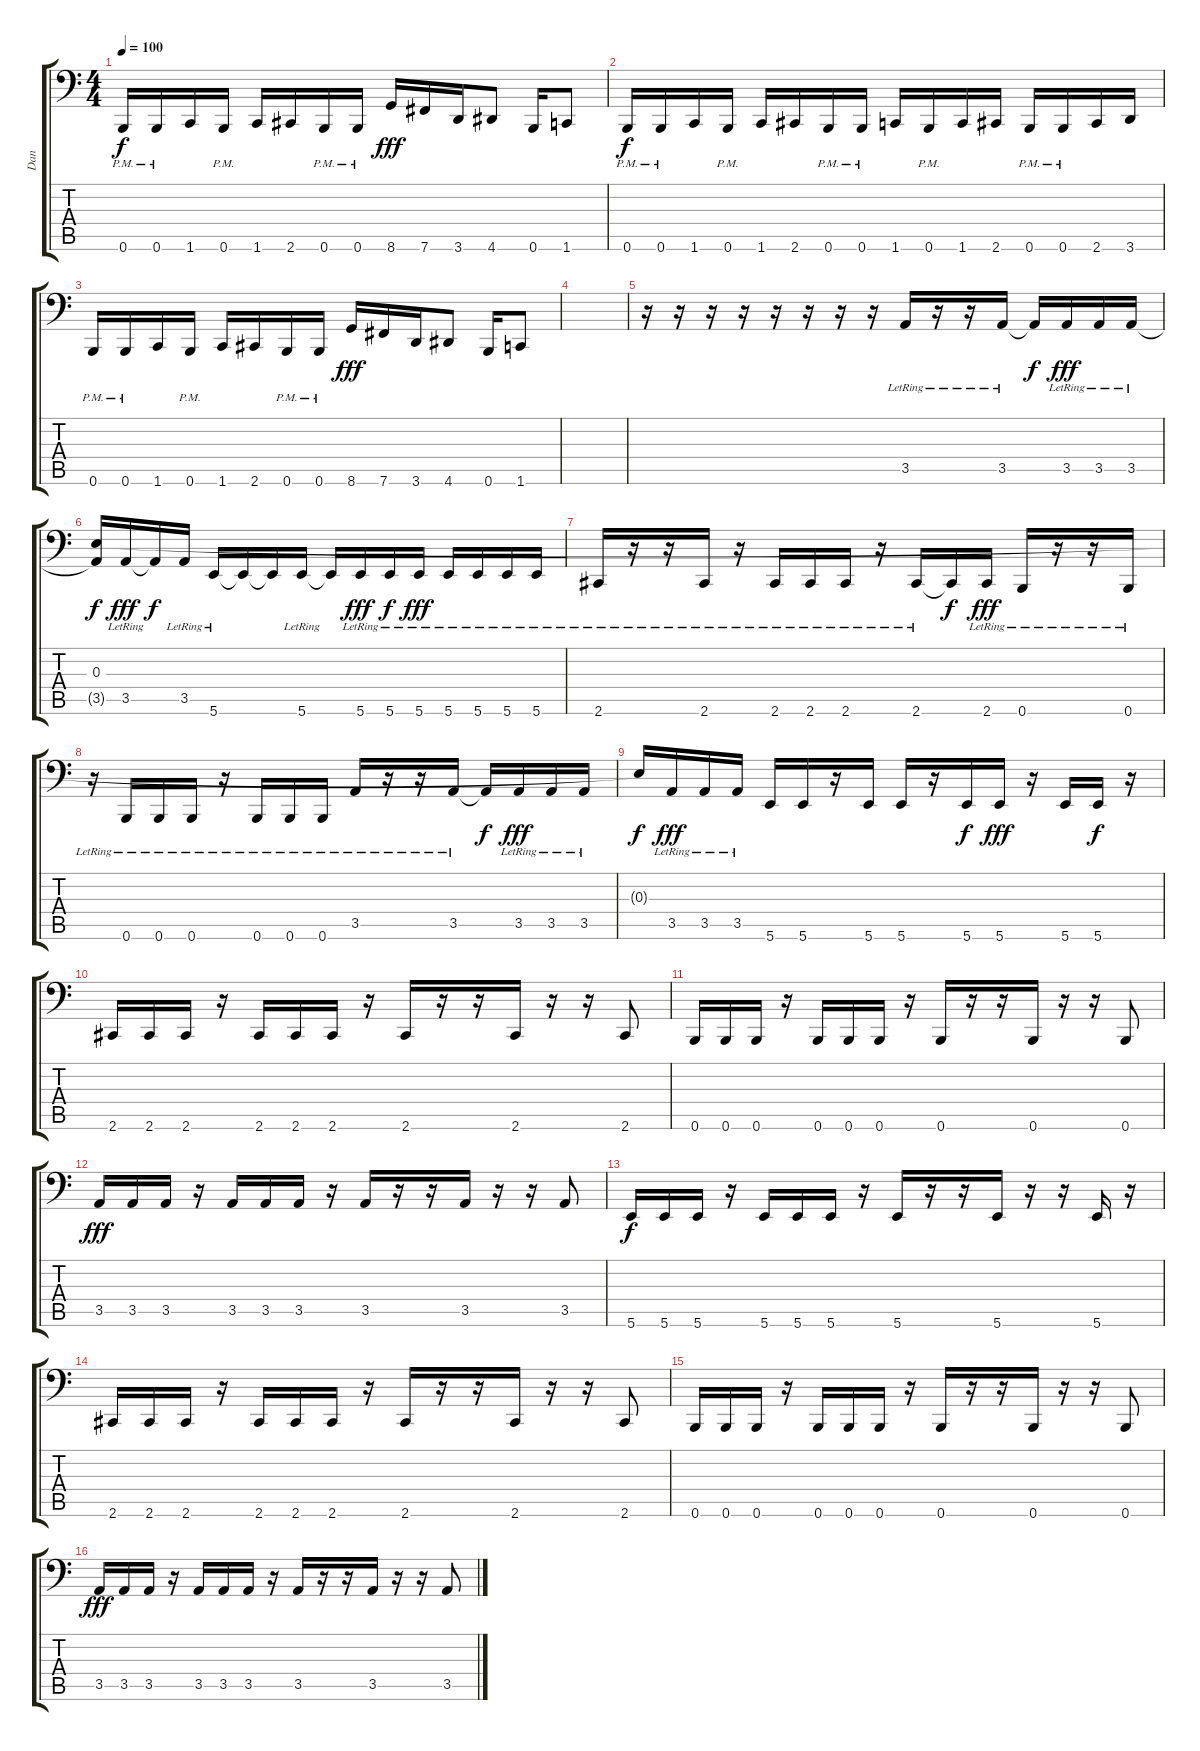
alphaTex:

\track ("Dan" "Dan") {instrument slapbass1}
\staff {score tabs}
\tuning (Db3 Ab2 E2 B1 Gb1 B0) {hide}
\ts (4 4)
\tempo 100
\clef f4
\ks c
0.6{pm}.16{dy f} 0.6{pm}.16 1.6.16 0.6{pm}.16 1.6.16 2.6.16 0.6{pm}.16 0.6{pm}.16 8.6.16{dy fff} 7.6.16 3.6.16 4.6.8 0.6.16 1.6.8 |
0.6{pm}.16{dy f} 0.6{pm}.16 1.6.16 0.6{pm}.16 1.6.16 2.6.16 0.6{pm}.16 0.6{pm}.16 1.6.16 0.6{pm}.16 1.6.16 2.6.16 0.6{pm}.16 0.6{pm}.16 2.6.16 3.6.16 |
0.6{pm}.16 0.6{pm}.16 1.6.16 0.6{pm}.16 1.6.16 2.6.16 0.6{pm}.16 0.6{pm}.16 8.6.16{dy fff} 7.6.16 3.6.16 4.6.8 0.6.16 1.6.8 |
|
r.16 r.16 r.16 r.16 r.16 r.16 r.16 r.16 3.5{lr}.16 r.16 r.16 3.5{lr}.16 3.5{t}.16{dy f} 3.5{lr}.16{dy fff} 3.5{lr}.16 3.5{lr}.16 |
(0.3 3.5{t}).16{dy f} 3.5{lr}.16{dy fff} 3.5{t}.16{dy f} 3.5{lr}.16 5.6{lr}.16 5.6{t}.16 5.6{t}.16 5.6{lr}.16 5.6{t}.16 5.6{lr}.16{dy fff} 5.6{lr}.16{dy f} 5.6{lr}.16{dy fff} 5.6{lr}.16 5.6{lr}.16 5.6{lr}.16 5.6{lr}.16 |
2.6{lr}.16 r.16 r.16 2.6{lr}.16 r.16 2.6{lr}.16 2.6{lr}.16 2.6{lr}.16 r.16 2.6{lr}.16 2.6{t}.16{dy f} 2.6{lr}.16{dy fff} 0.6{lr}.16 r.16 r.16 0.6{lr}.16 |
r.16 0.6{lr}.16 0.6{lr}.16 0.6{lr}.16 r.16 0.6{lr}.16 0.6{lr}.16 0.6{lr}.16 3.5{lr}.16 r.16 r.16 3.5{lr}.16 3.5{t}.16{dy f} 3.5{lr}.16{dy fff} 3.5{lr}.16 3.5{lr}.16 |
0.3{t}.16{dy f} 3.5{lr}.16{dy fff} 3.5{lr}.16 3.5{lr}.16 5.6.16 5.6.16 r.16 5.6.16 5.6.16 r.16 5.6.16{dy f} 5.6.16{dy fff} r.16 5.6.16 5.6.16{dy f} r.16 |
2.6.16 2.6.16 2.6.16 r.16 2.6.16 2.6.16 2.6.16 r.16 2.6.16 r.16 r.16 2.6.16 r.16 r.16 2.6.8 |
0.6.16 0.6.16 0.6.16 r.16 0.6.16 0.6.16 0.6.16 r.16 0.6.16 r.16 r.16 0.6.16 r.16 r.16 0.6.8 |
3.5.16{dy fff} 3.5.16 3.5.16 r.16 3.5.16 3.5.16 3.5.16 r.16 3.5.16 r.16 r.16 3.5.16 r.16 r.16 3.5.8 |
5.6.16{dy f} 5.6.16 5.6.16 r.16 5.6.16 5.6.16 5.6.16 r.16 5.6.16 r.16 r.16 5.6.16 r.16 r.16 5.6.16 r.16 |
2.6.16 2.6.16 2.6.16 r.16 2.6.16 2.6.16 2.6.16 r.16 2.6.16 r.16 r.16 2.6.16 r.16 r.16 2.6.8 |
0.6.16 0.6.16 0.6.16 r.16 0.6.16 0.6.16 0.6.16 r.16 0.6.16 r.16 r.16 0.6.16 r.16 r.16 0.6.8 |
3.5.16{dy fff} 3.5.16 3.5.16 r.16 3.5.16 3.5.16 3.5.16 r.16 3.5.16 r.16 r.16 3.5.16 r.16 r.16 3.5.8
